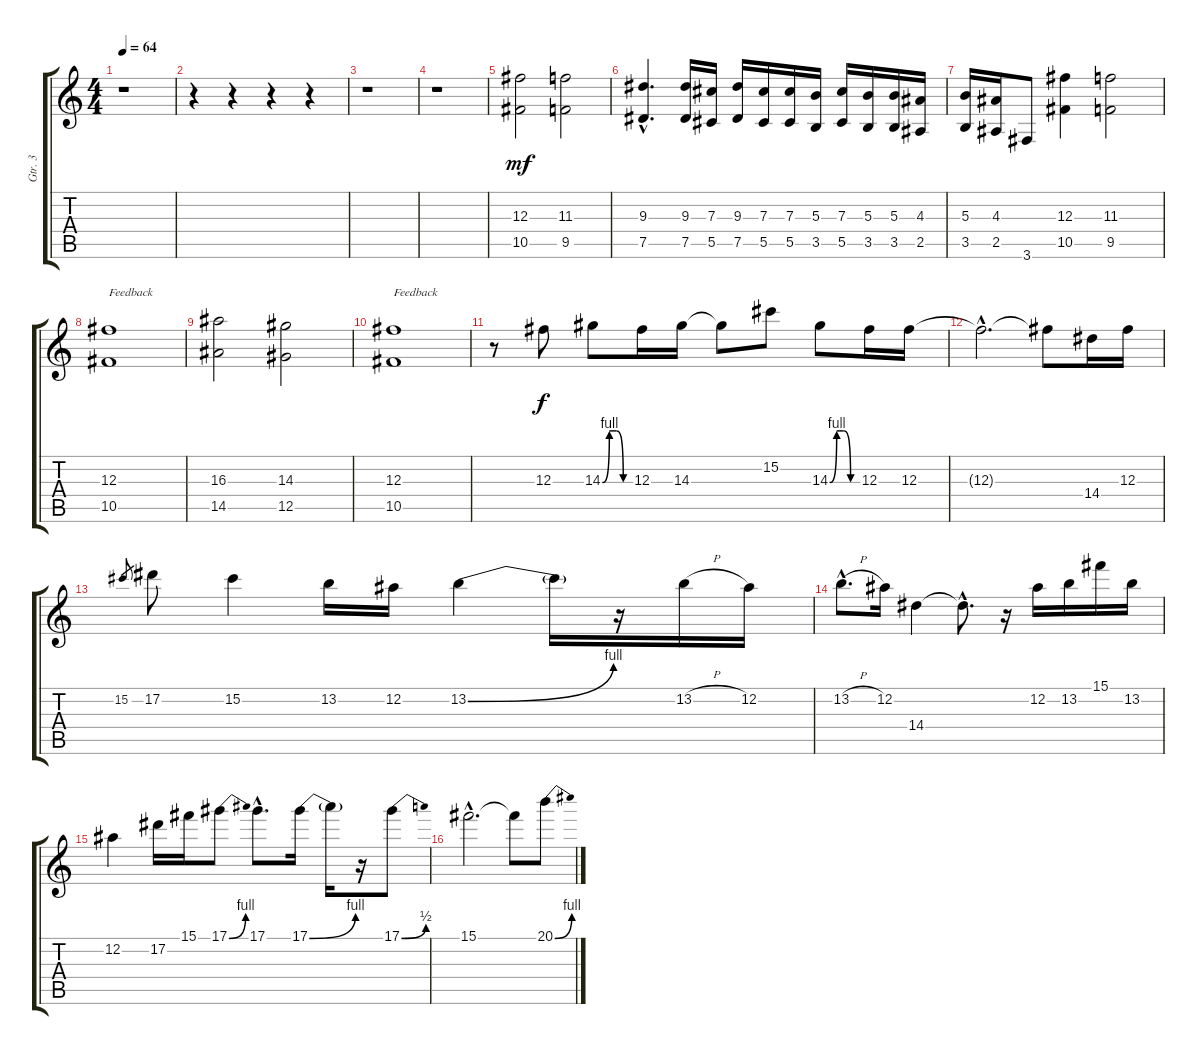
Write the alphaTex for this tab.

\track ("Gtr. 3" "Gtr. 3") {instrument overdrivenguitar}
\staff {score tabs}
\tuning (Eb4 Bb3 Gb3 Db3 Ab2 Eb2) {hide}
\ts (4 4)
\tempo 64
\clef g2
\ks c
r.1{dy mf} |
r.4 r.4 r.4 r.4 |
r.1 |
r.1 |
(12.3 10.5).2 (11.3 9.5).2 |
(9.3{hac} 7.5{hac}).4{d} (9.3 7.5).16 (7.3 5.5).16 (9.3 7.5).16 (7.3 5.5).16 (7.3 5.5).16 (5.3 3.5).16 (7.3 5.5).16 (5.3 3.5).16 (5.3 3.5).16 (4.3 2.5).16 |
(5.3 3.5).16 (4.3 2.5).16 3.6.8 (12.3 10.5).4 (11.3 9.5).2 |
(12.3 10.5).1{txt "Feedback"} |
(16.3 14.5).2 (14.3 12.5).2 |
(12.3 10.5).1{txt "Feedback"} |
r.8 12.3.8{dy f} 14.3{be (custom 0 0 15 4 30 4 45 0 60 0)}.8 12.3.16 14.3.16 14.3{t}.8 15.2.8 14.3{be (custom 0 0 15 4 30 4 45 0 60 0)}.8 12.3.16 12.3.16 |
12.3{hac t}.2{d} 12.3{t}.8 14.4.16 12.3.16 |
15.2.8{gr} 17.2.8 15.2.4 13.2.16 12.2.16 13.2{be (bend 0 0 60 4)}.4 13.2{t}.16 r.16 13.2{h}.16 12.2.16 |
13.2{h hac}.8{d} 12.2.16 14.4.4 14.4{hac t}.8{d} r.16 12.2.16 13.2.16 15.1.16 13.2.16 |
12.2.4 17.2.16 15.1.16 17.1{be (bend 0 0 60 4)}.8 17.1{hac}.8{d} 17.1{be (bend 0 0 60 4)}.16 17.1{t}.16 r.16 17.1{be (bend 0 0 60 2)}.8 |
15.1{hac}.2{d} 15.1{t}.8 20.1{be (bend 0 0 60 4)}.8
